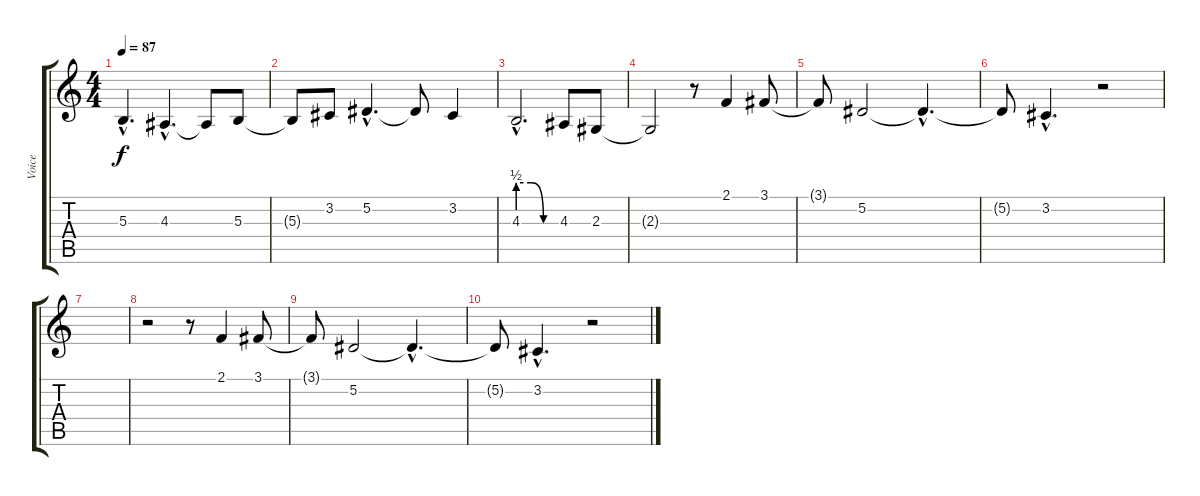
\track ("Voice" "Voice") {instrument oboe}
\staff {score tabs}
\tuning (Eb4 Bb3 Gb3 Db3 Ab2 Eb2) {hide}
\ts (4 4)
\tempo 87
\clef g2
\ks c
5.3{hac}.4{d dy f} 4.3{hac}.4{d} 4.3{t}.8 5.3.8 |
5.3{t}.8 3.2.8 5.2{hac}.4{d} 5.2{t}.8 3.2.4 |
4.3{be (custom 0 2 20 2 40 0 60 0) hac}.2{d} 4.3.8 2.3.8 |
2.3{t}.2 r.8 2.1.4 3.1.8 |
3.1{t}.8 5.2.2 5.2{hac t}.4{d} |
5.2{t}.8 3.2{hac}.4{d} r.2 |
|
r.2 r.8 2.1.4 3.1.8 |
3.1{t}.8 5.2.2 5.2{hac t}.4{d} |
5.2{t}.8 3.2{hac}.4{d} r.2
